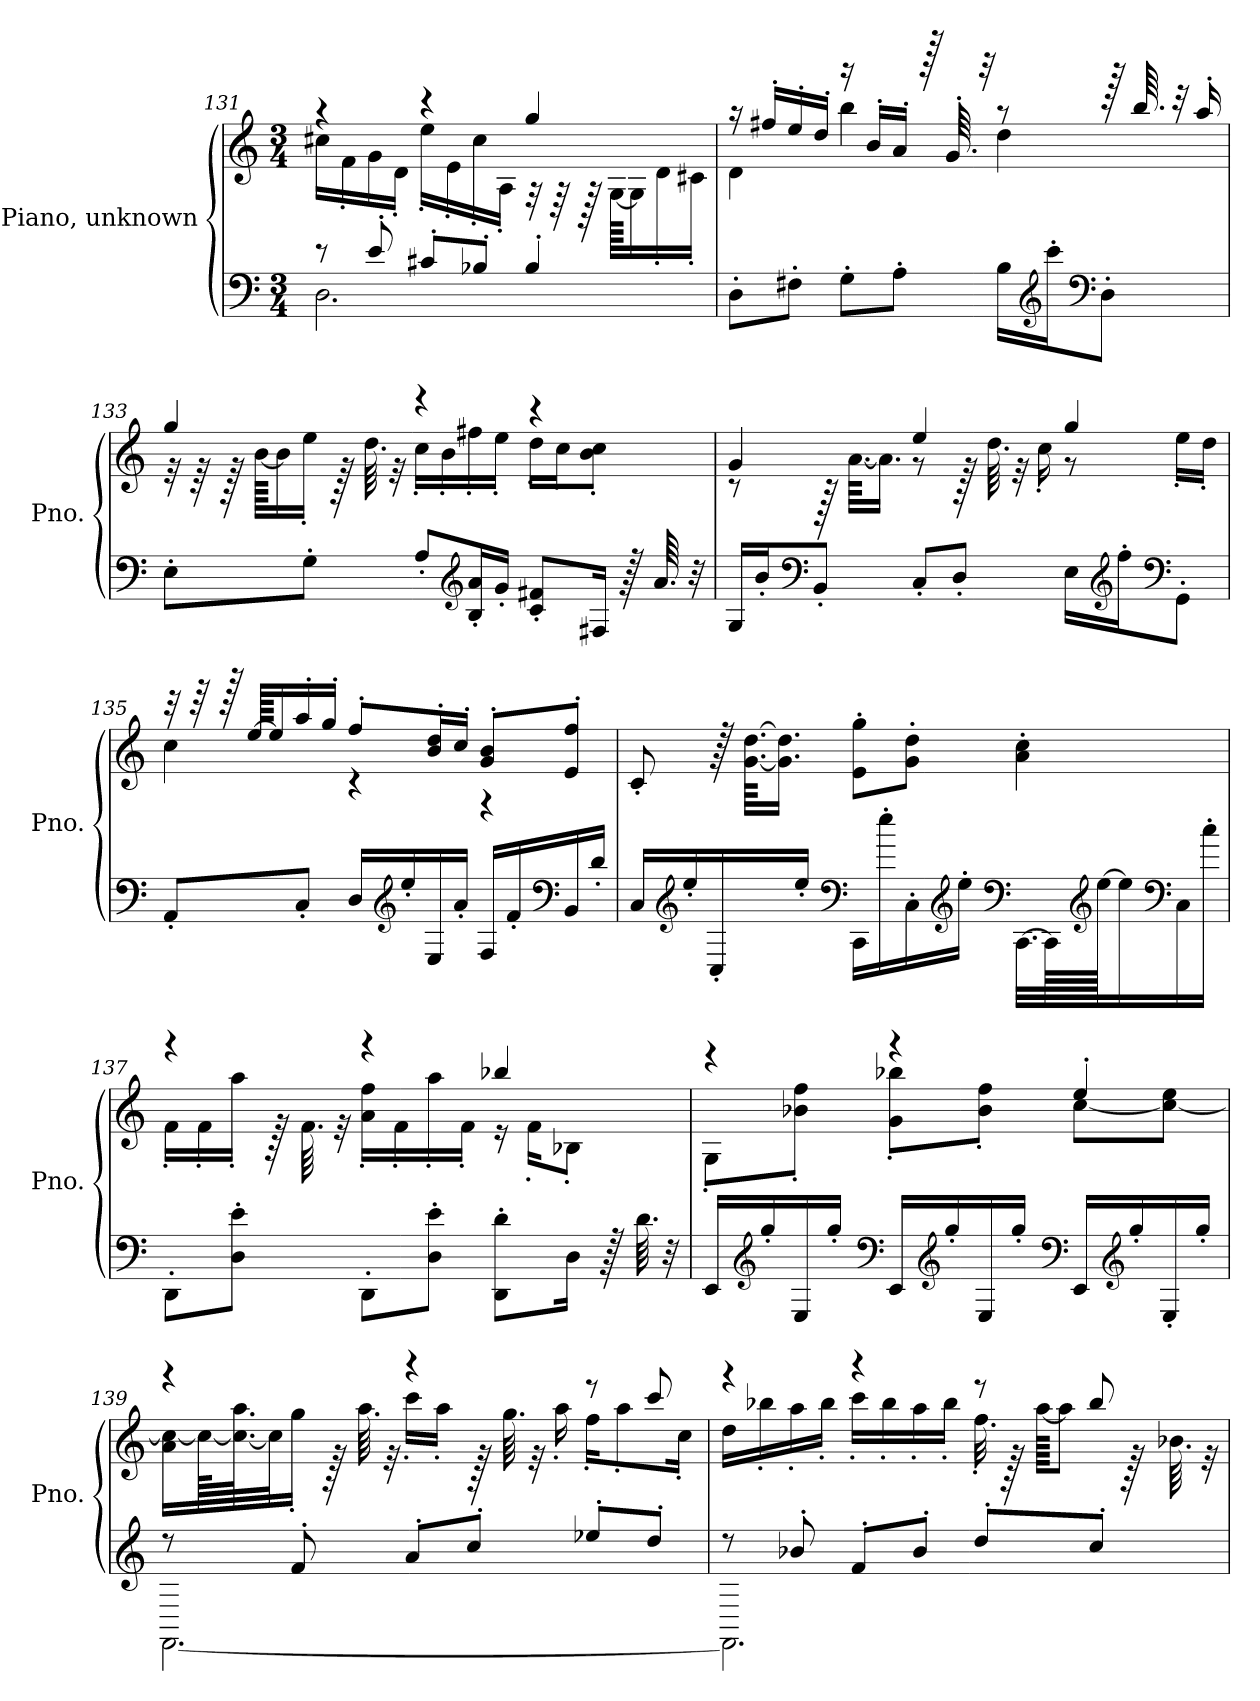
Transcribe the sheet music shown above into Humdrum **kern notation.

**kern	**kern
*part1	*part1
*staff2	*staff1
*I"Piano, unknown	*
*I'Pno.	*
!!LO:LB:g=z
*clefF4	*clefG2
*k[]	*k[]
*M3/4	*M3/4
=131	=131
*^	*^
8r	2.D\	4r	16cc#X\LL
.	.	.	16f'\
8e'/	.	.	16g\
.	.	.	16d'\JJ
8c#X'/L	.	4r	16ee'\LL
.	.	.	16e'\
8B-X'/J	.	.	16cc#'\
.	.	.	16A'\JJ
4B-'/	.	4gg/	32r
.	.	.	64r
.	.	.	128r
.	.	.	[128G\KKKLL
.	.	.	16G\]
.	.	.	16d'\
.	.	.	16c#X'\JJ
*v	*v	*	*
=132	=132	=132
8D'\L	16r	4d\
.	16ff#X'/LL	.
8F#X'\J	16ee'/	.
.	16dd'/JJ	.
8G'\L	16r	4bb\
.	16b'/LL	.
8A'\J	16a'/JJ	.
.	128r	.
.	64.g'/	.
.	32r	.
16B\LL	8r	4dd\
*clefG2	*	*
16ccc'\J	.	.
*clefF4	*	*
8D'\J	128r	.
.	64.bb/	.
.	32r	.
.	16aa'/	.
!!LO:LB:g=z	!!
=133	=133	=133
8E'\L	4gg/	32r
.	.	64r
.	.	128r
.	.	[128b\KKKLL
.	.	16b\]
8G'\J	.	16ee'\JJ
.	.	128r
.	.	64.dd\
.	.	32r
8A'/L	4r	16cc'\LL
.	.	16b'\
*clefG2	*	*
16B/' 16a/'L	.	16ff#X'\
16g'/JJ	.	16ee'\JJ
8c/' 8f#X/'L	4r	16dd'\LL
.	.	16cc'\J
16F#X/Jk	.	8b\' 8cc\'J
128r	.	.
64.a/	.	.
32r	.	.
=134	=134	=134
16G/LL	4g/	8r
16b'/J	.	.
*clefF4	*	*
8BB'/J	.	128r
.	.	[64.a\KKLL
.	.	16.a\JJ]
8C'/L	4ee/	8r
8D'/J	.	128r
.	.	64.dd\
.	.	32r
.	.	16cc'\
16E\LL	4gg/	8r
*clefG2	*	*
16ff'\J	.	.
*clefF4	*	*
8GG'\J	.	16ee'\LL
.	.	16dd'\JJ
!!LO:PB:g=z	!!
=135	=135	=135
8AA'/L	32r	4cc\
.	64r	.
.	128r	.
.	[128ee/KKKLL	.
.	16ee/]	.
8C'/J	16aa'/	.
.	16gg'/JJ	.
16D/LL	8ff'/L	4r
*clefG2	*	*
16ee'/	.	.
16E/	16b/' 16dd/'L	.
16a'/JJ	16cc'/JJ	.
16F/LL	8g/' 8b/'L	4r
16f'/	.	.
*clefF4	*	*
16BB/	8e/' 8ff/'J	.
16d'/JJ	.	.
*	*v	*v
=136	=136
16C/LL	8c'/
*clefG2	*
16ee'/	.
16C'/	128r
.	[64.g\ [64.dd\KKLL
.	16.g\] 16.dd\]JJ
16ee'/JJ	.
*clefF4	*
16CC\LL	8e\' 8gg\'L
16ee'\	.
16C'\	8g\' 8dd\'J
*clefG2	*
16ee'\JJ	.
*clefF4	*
[32.CC\LLL	4a\' 4cc\'
128CC\LL]	.
*clefG2	*
[128ee\JJJ	.
16ee\]	.
*clefF4	*
16C\	.
16cc'\JJ	.
!!LO:LB:g=z
=137	=137
*	*^
8DD'\L	4r	16f'\LL
.	.	16f'\
8D\' 8e\'J	.	16aa'\JJ
.	.	128r
.	.	64.f\
.	.	32r
8DD'\L	4r	16a\' 16ff\'LL
.	.	16f'\
8D\' 8e\'J	.	16aa'\
.	.	16f'\JJ
8DD\' 8d\'L	4bb-X/	16r
.	.	16f'\KL
16D\Jk	.	8B-X'\J
128r	.	.
64.d\	.	.
32r	.	.
=138	=138	=138
16EE/LL	4r	8G'\L
*clefG2	*	*
16gg'/	.	.
16E/	.	8b-X\' 8ff\'J
16gg'/JJ	.	.
*clefF4	*	*
16EE/LL	4r	8g\' 8bb-X\'L
*clefG2	*	*
16gg'/	.	.
16E/	.	8b-\' 8ff\'J
16gg'/JJ	.	.
*clefF4	*	*
16EE/LL	4ee'/	[8cc\L
*clefG2	*	*
16gg'/	.	.
16E'/	.	8cc\_ 8ee\J
16gg'/JJ	.	.
!!LO:LB:g=z	!!
=139	=139	=139
*^	*	*
8r	[2.FF\	4r	16a\ 16cc\_LL
.	.	.	128cc\KLL_
.	.	.	64.cc\_ 64.aa\J
.	.	.	32cc\J]
8f'/	.	.	16gg'\JJ
.	.	.	128r
.	.	.	64.aa\
.	.	.	32r
8a'/L	.	4r	16ccc'\LL
.	.	.	16aa'\JJ
8cc'/J	.	.	128r
.	.	.	64.gg\
.	.	.	32r
.	.	.	16aa'\
8ee-X'/L	.	8r	16ff'\KL
.	.	.	8aa'\
8dd'/J	.	8ccc/	.
.	.	.	16cc'\Jk
=140	=140	=140	=140
8r	2.FF\]	4r	16dd\LL
.	.	.	16bb-X'\
8b-X'/	.	.	16aa'\
.	.	.	16bb-'\JJ
8f'/L	.	4r	16ccc'\LL
.	.	.	16bb-'\
8b-'/J	.	.	16aa'\
.	.	.	16bb-'\JJ
8dd'/L	.	8r	32.ff'\
.	.	.	128r
.	.	.	[128aa\KKKKL
.	.	.	8aa\J]
8cc'/J	.	8bb-/	.
.	.	.	128r
.	.	.	64.b-X\
.	.	.	32r
*v	*v	*	*
*	*v	*v
=	=
*-	*-
